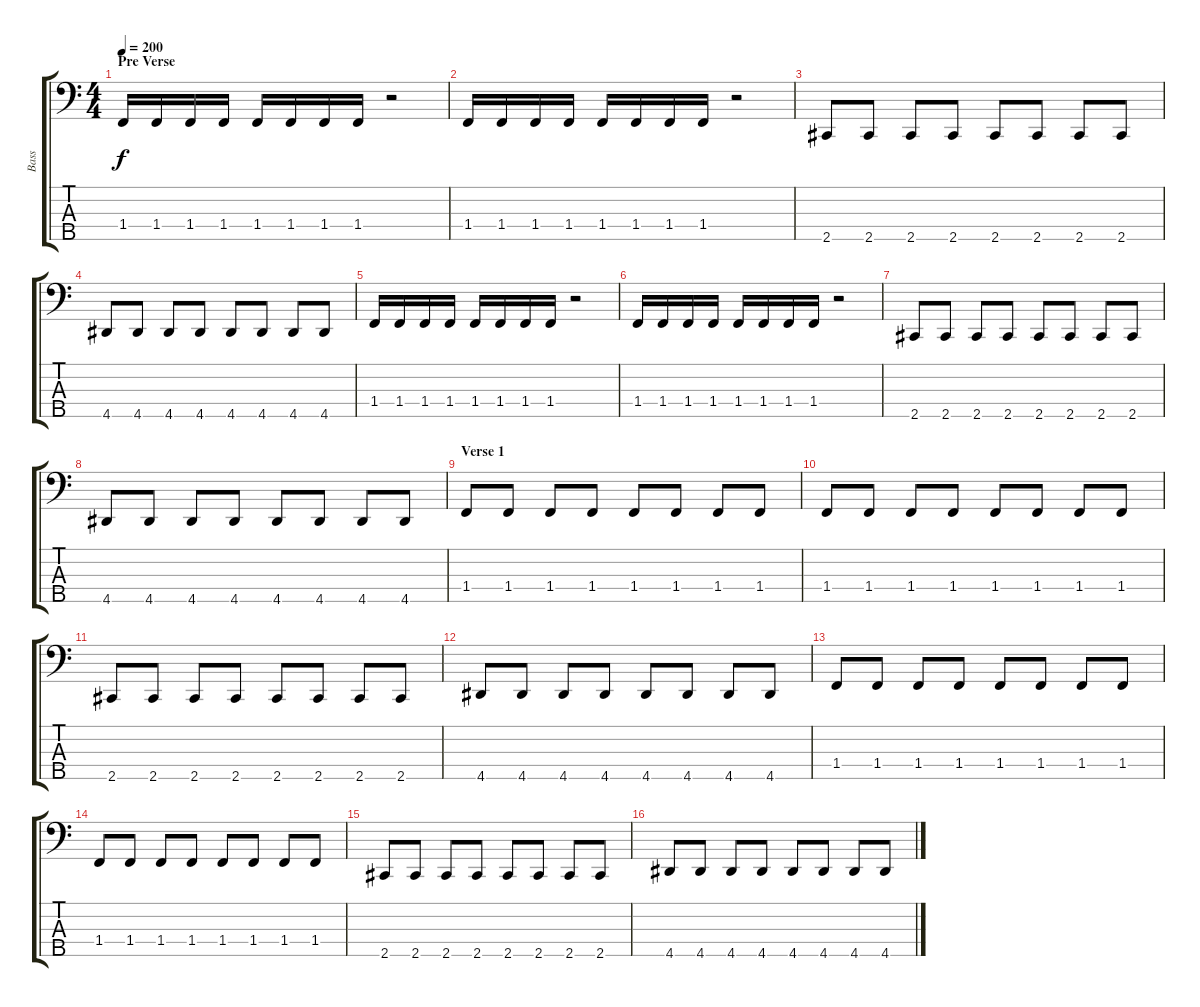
\track ("Bass" "Bass") {instrument electricbasspick}
\staff {score tabs}
\tuning (G2 D2 A1 E1 B0) {hide}
\ts (4 4)
\section ("" "Pre Verse")
\tempo 200
\clef f4
\ks c
1.4.16{dy f} 1.4.16 1.4.16 1.4.16 1.4.16 1.4.16 1.4.16 1.4.16 r.2 |
1.4.16 1.4.16 1.4.16 1.4.16 1.4.16 1.4.16 1.4.16 1.4.16 r.2 |
2.5.8 2.5.8 2.5.8 2.5.8 2.5.8 2.5.8 2.5.8 2.5.8 |
4.5.8 4.5.8 4.5.8 4.5.8 4.5.8 4.5.8 4.5.8 4.5.8 |
1.4.16 1.4.16 1.4.16 1.4.16 1.4.16 1.4.16 1.4.16 1.4.16 r.2 |
1.4.16 1.4.16 1.4.16 1.4.16 1.4.16 1.4.16 1.4.16 1.4.16 r.2 |
2.5.8 2.5.8 2.5.8 2.5.8 2.5.8 2.5.8 2.5.8 2.5.8 |
4.5.8 4.5.8 4.5.8 4.5.8 4.5.8 4.5.8 4.5.8 4.5.8 |
\section ("" "Verse 1")
1.4.8 1.4.8 1.4.8 1.4.8 1.4.8 1.4.8 1.4.8 1.4.8 |
1.4.8 1.4.8 1.4.8 1.4.8 1.4.8 1.4.8 1.4.8 1.4.8 |
2.5.8 2.5.8 2.5.8 2.5.8 2.5.8 2.5.8 2.5.8 2.5.8 |
4.5.8 4.5.8 4.5.8 4.5.8 4.5.8 4.5.8 4.5.8 4.5.8 |
1.4.8 1.4.8 1.4.8 1.4.8 1.4.8 1.4.8 1.4.8 1.4.8 |
1.4.8 1.4.8 1.4.8 1.4.8 1.4.8 1.4.8 1.4.8 1.4.8 |
2.5.8 2.5.8 2.5.8 2.5.8 2.5.8 2.5.8 2.5.8 2.5.8 |
4.5.8 4.5.8 4.5.8 4.5.8 4.5.8 4.5.8 4.5.8 4.5.8
